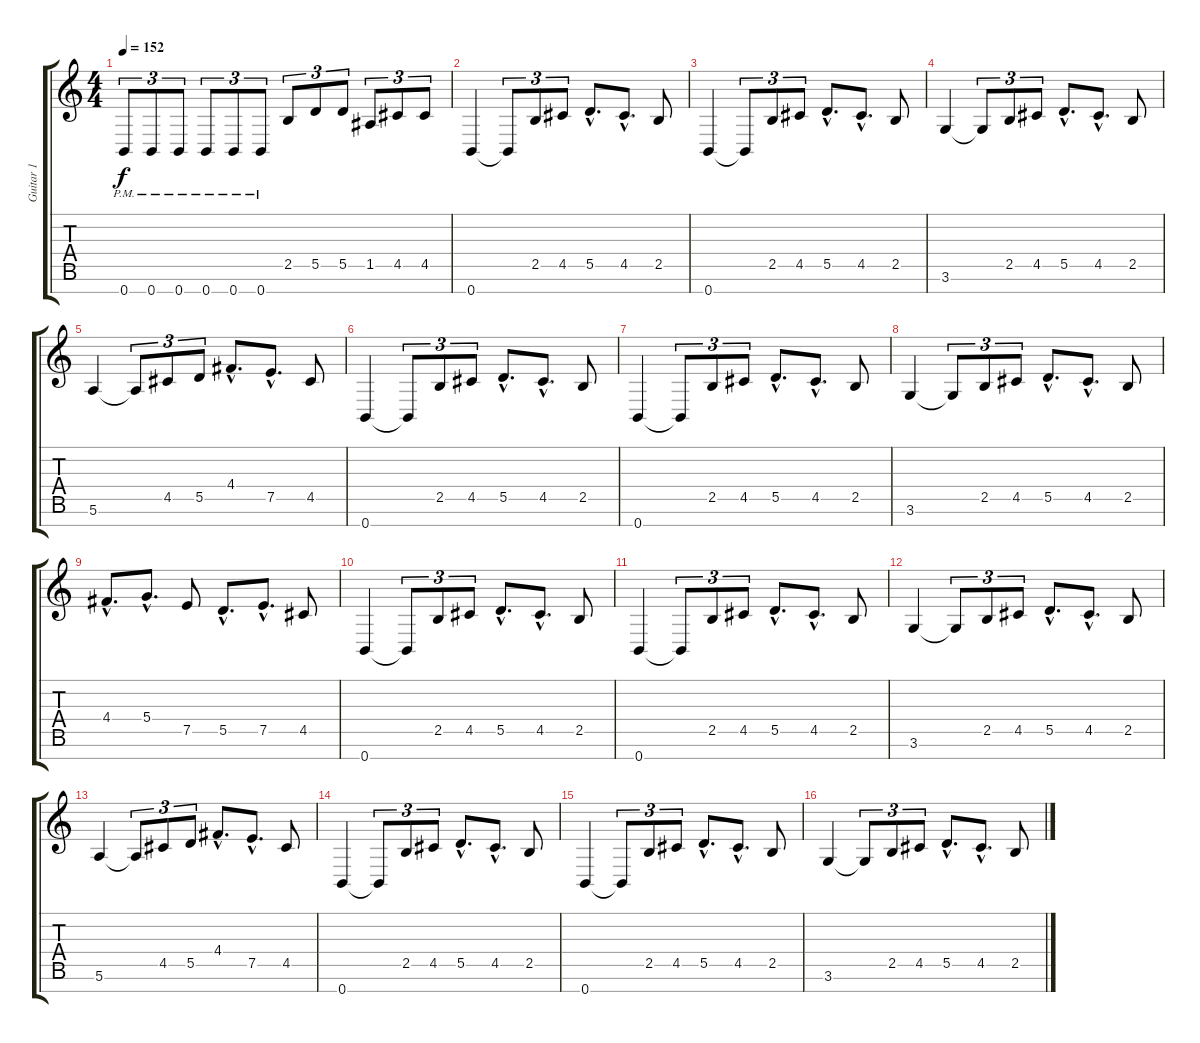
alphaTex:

\track ("Guitar 1" "Guitar 1") {instrument distortionguitar}
\staff {score tabs}
\tuning (E4 B3 G3 D3 A2 E2 B1) {hide}
\ts (4 4)
\tempo 152
\clef g2
\ks c
0.7{pm}.8{tu (3 2) dy f} 0.7{pm}.8{tu (3 2)} 0.7{pm}.8{tu (3 2)} 0.7{pm}.8{tu (3 2)} 0.7{pm}.8{tu (3 2)} 0.7{pm}.8{tu (3 2)} 2.5.8{tu (3 2)} 5.5.8{tu (3 2)} 5.5.8{tu (3 2)} 1.5.8{tu (3 2)} 4.5.8{tu (3 2)} 4.5.8{tu (3 2)} |
0.7.4 0.7{t}.8{tu (3 2)} 2.5.8{tu (3 2)} 4.5.8{tu (3 2)} 5.5{hac}.8{d} 4.5{hac}.8{d} 2.5.8 |
0.7.4 0.7{t}.8{tu (3 2)} 2.5.8{tu (3 2)} 4.5.8{tu (3 2)} 5.5{hac}.8{d} 4.5{hac}.8{d} 2.5.8 |
3.6.4 3.6{t}.8{tu (3 2)} 2.5.8{tu (3 2)} 4.5.8{tu (3 2)} 5.5{hac}.8{d} 4.5{hac}.8{d} 2.5.8 |
5.6.4 5.6{t}.8{tu (3 2)} 4.5.8{tu (3 2)} 5.5.8{tu (3 2)} 4.4{hac}.8{d} 7.5{hac}.8{d} 4.5.8 |
0.7.4 0.7{t}.8{tu (3 2)} 2.5.8{tu (3 2)} 4.5.8{tu (3 2)} 5.5{hac}.8{d} 4.5{hac}.8{d} 2.5.8 |
0.7.4 0.7{t}.8{tu (3 2)} 2.5.8{tu (3 2)} 4.5.8{tu (3 2)} 5.5{hac}.8{d} 4.5{hac}.8{d} 2.5.8 |
3.6.4 3.6{t}.8{tu (3 2)} 2.5.8{tu (3 2)} 4.5.8{tu (3 2)} 5.5{hac}.8{d} 4.5{hac}.8{d} 2.5.8 |
4.4{hac}.8{d} 5.4{hac}.8{d} 7.5.8 5.5{hac}.8{d} 7.5{hac}.8{d} 4.5.8 |
0.7.4 0.7{t}.8{tu (3 2)} 2.5.8{tu (3 2)} 4.5.8{tu (3 2)} 5.5{hac}.8{d} 4.5{hac}.8{d} 2.5.8 |
0.7.4 0.7{t}.8{tu (3 2)} 2.5.8{tu (3 2)} 4.5.8{tu (3 2)} 5.5{hac}.8{d} 4.5{hac}.8{d} 2.5.8 |
3.6.4 3.6{t}.8{tu (3 2)} 2.5.8{tu (3 2)} 4.5.8{tu (3 2)} 5.5{hac}.8{d} 4.5{hac}.8{d} 2.5.8 |
5.6.4 5.6{t}.8{tu (3 2)} 4.5.8{tu (3 2)} 5.5.8{tu (3 2)} 4.4{hac}.8{d} 7.5{hac}.8{d} 4.5.8 |
0.7.4 0.7{t}.8{tu (3 2)} 2.5.8{tu (3 2)} 4.5.8{tu (3 2)} 5.5{hac}.8{d} 4.5{hac}.8{d} 2.5.8 |
0.7.4 0.7{t}.8{tu (3 2)} 2.5.8{tu (3 2)} 4.5.8{tu (3 2)} 5.5{hac}.8{d} 4.5{hac}.8{d} 2.5.8 |
3.6.4 3.6{t}.8{tu (3 2)} 2.5.8{tu (3 2)} 4.5.8{tu (3 2)} 5.5{hac}.8{d} 4.5{hac}.8{d} 2.5.8
